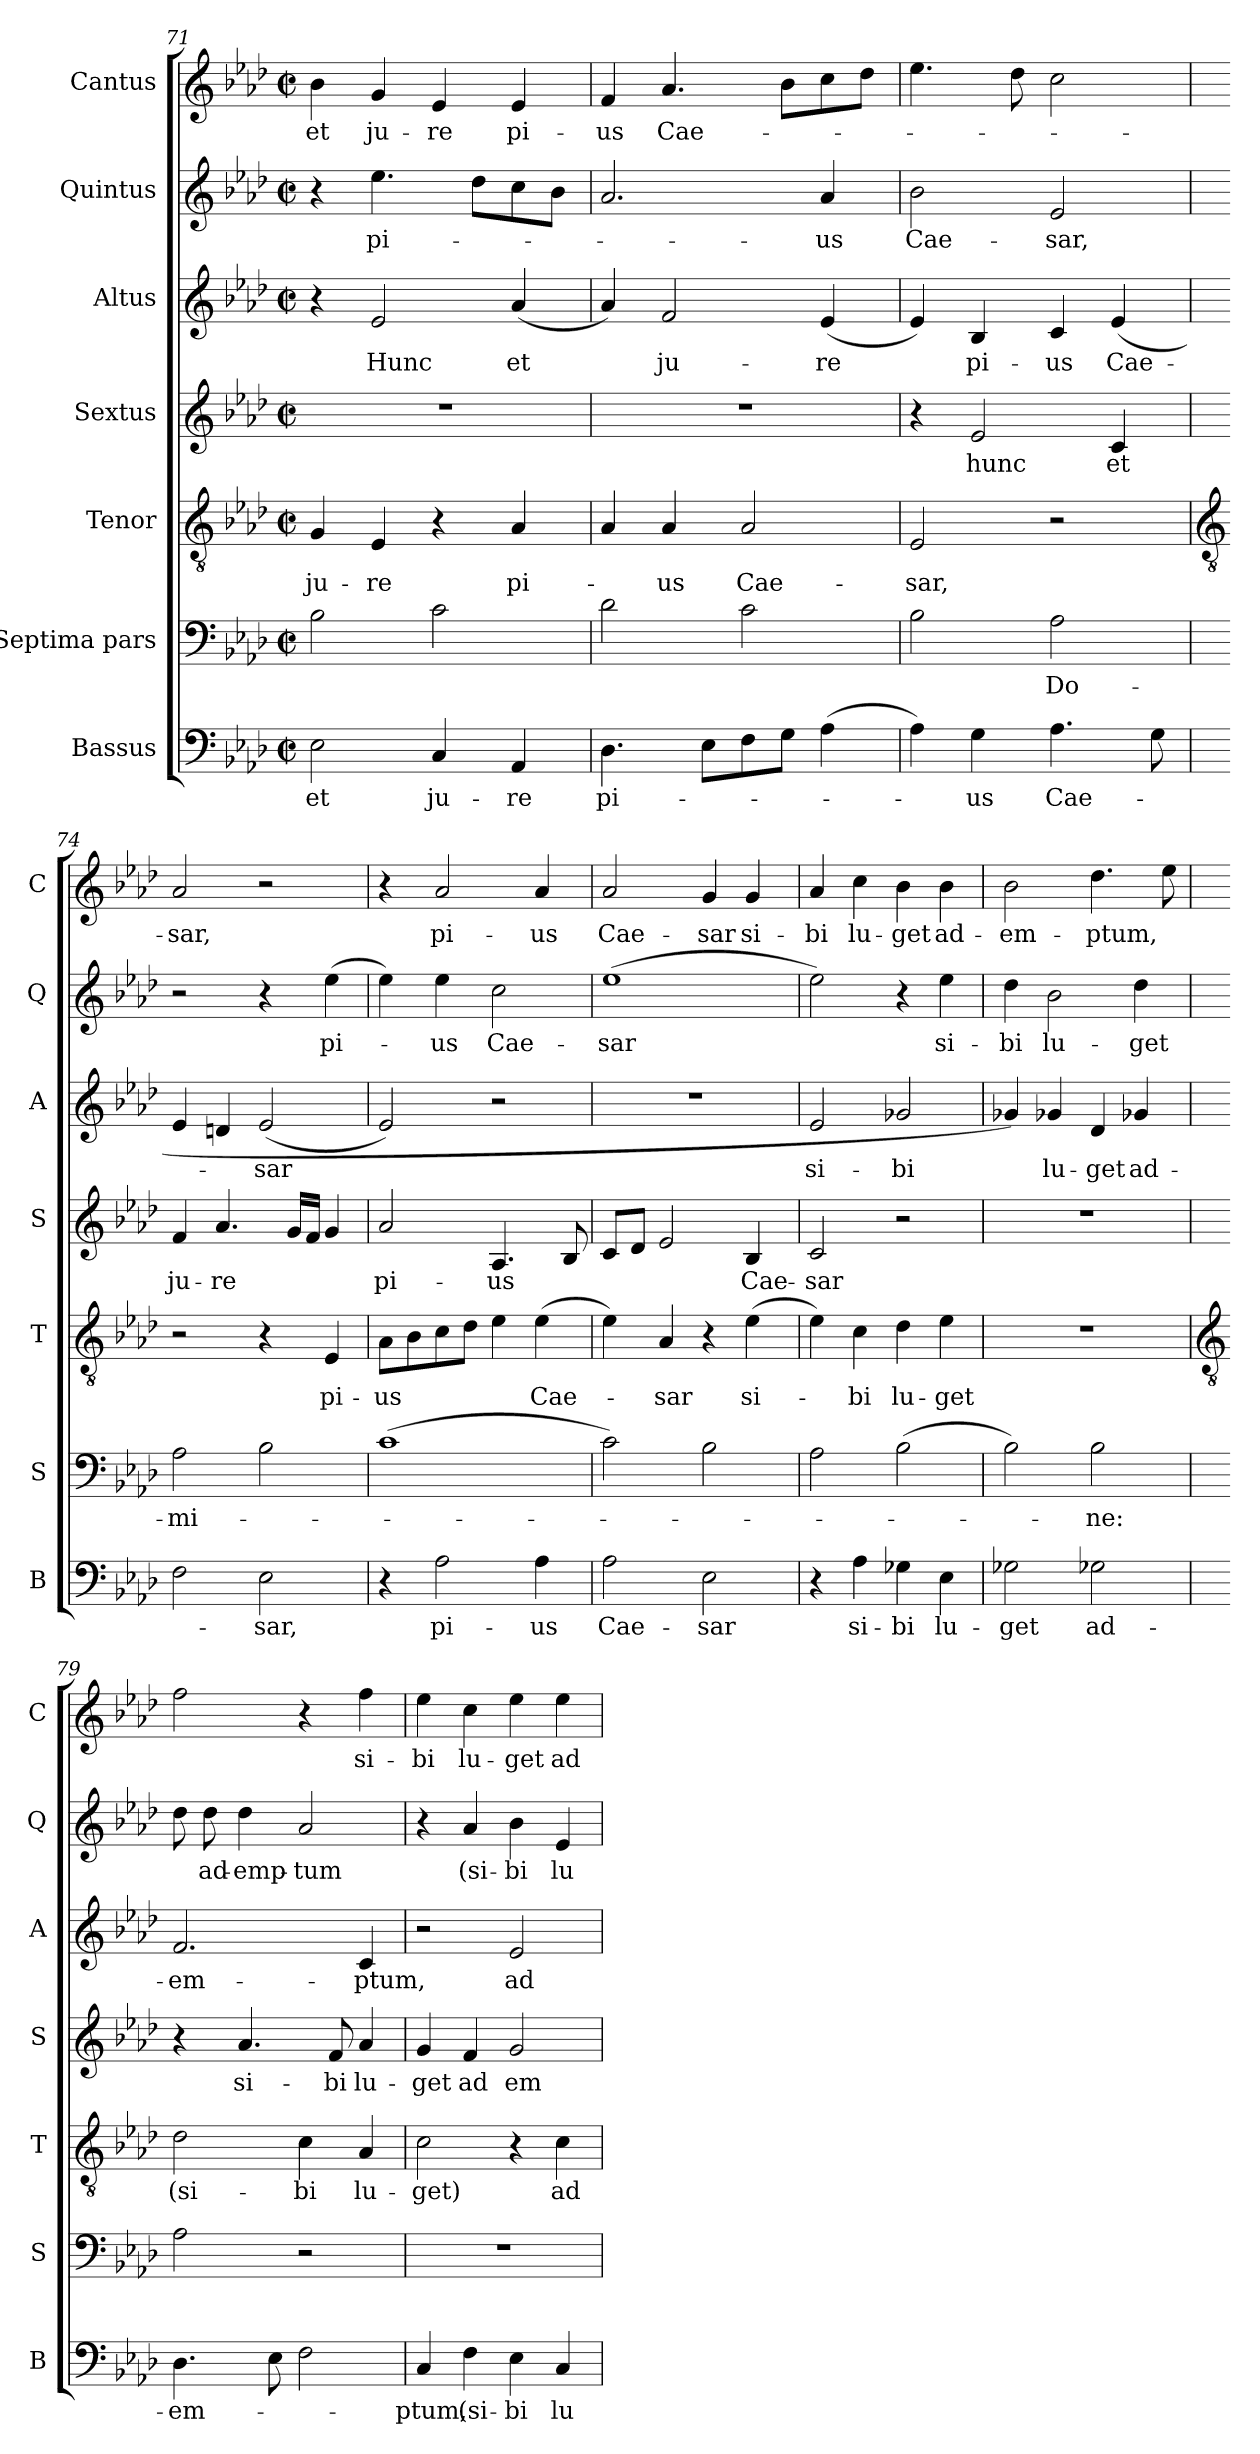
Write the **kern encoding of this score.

**kern	**text	**kern	**text	**kern	**text	**kern	**text	**kern	**text	**kern	**text	**kern	**text
*part7	*part7	*part6	*part6	*part5	*part5	*part4	*part4	*part3	*part3	*part2	*part2	*part1	*part1
*staff7	*staff7	*staff6	*staff6	*staff5	*staff5	*staff4	*staff4	*staff3	*staff3	*staff2	*staff2	*staff1	*staff1
*I"Bassus	*	*I"Septima pars	*	*I"Tenor	*	*I"Sextus	*	*I"Altus	*	*I"Quintus	*	*I"Cantus	*
*I'B	*	*I'S	*	*I'T	*	*I'S	*	*I'A	*	*I'Q	*	*I'C	*
*clefF4	*	*clefF4	*	*clefGv2	*	*clefG2	*	*clefG2	*	*clefG2	*	*clefG2	*
*k[b-e-a-d-]	*	*k[b-e-a-d-]	*	*k[b-e-a-d-]	*	*k[b-e-a-d-]	*	*k[b-e-a-d-]	*	*k[b-e-a-d-]	*	*k[b-e-a-d-]	*
*A-:	*	*A-:	*	*A-:	*	*A-:	*	*A-:	*	*A-:	*	*A-:	*
*M2/2	*	*M2/2	*	*M2/2	*	*M2/2	*	*M2/2	*	*M2/2	*	*M2/2	*
*met(c|)	*	*met(c|)	*	*met(c|)	*	*met(c|)	*	*met(c|)	*	*met(c|)	*	*met(c|)	*
=71	=71	=71	=71	=71	=71	=71	=71	=71	=71	=71	=71	=71	=71
!	!LO:LY:b	!	!	!	!LO:LY:b	!	!	!	!	!	!	!	!LO:LY:b
2E-	et	2B-	.	4G	ju-	1r	.	4r	.	4r	.	4b-	et
!	!	!	!	!	!LO:LY:b	!	!	!	!LO:LY:b	!	!LO:LY:b	!	!LO:LY:b
.	.	.	.	4E-	-re	.	.	2e-	Hunc	4.ee-	pi-	4g	ju-
!	!LO:LY:b	!	!	!	!	!	!	!	!	!	!	!	!LO:LY:b
4C	ju-	2c	.	4r	.	.	.	.	.	.	.	4e-	-re
.	.	.	.	.	.	.	.	.	.	8dd-L	.	.	.
!	!LO:LY:b	!	!	!	!LO:LY:b	!	!	!	!LO:LY:b	!	!	!	!LO:LY:b
4AA-	-re	.	.	4A-	pi-	.	.	(<4a-	et	8cc	.	4e-	pi-
.	.	.	.	.	.	.	.	.	.	8b-J	.	.	.
=72	=72	=72	=72	=72	=72	=72	=72	=72	=72	=72	=72	=72	=72
!	!LO:LY:b	!	!	!	!	!	!	!	!	!	!	!	!LO:LY:b
4.D-	pi-	2d-	.	4A-	.	1r	.	4a-)	.	2.a-	.	4f	-us
!	!	!	!	!	!LO:LY:b	!	!	!	!LO:LY:b	!	!	!	!LO:LY:b
.	.	.	.	4A-	-us	.	.	2f	ju-	.	.	4.a-	Cae-
8E-L	.	.	.	.	.	.	.	.	.	.	.	.	.
!	!	!	!	!	!LO:LY:b	!	!	!	!	!	!	!	!
8F	.	2c	.	2A-	Cae-	.	.	.	.	.	.	.	.
8GJ	.	.	.	.	.	.	.	.	.	.	.	8b-L	.
!	!	!	!	!	!	!	!	!	!LO:LY:b	!	!LO:LY:b	!	!
(>4A-	.	.	.	.	.	.	.	(<4e-	-re	4a-	-us	8cc	.
.	.	.	.	.	.	.	.	.	.	.	.	8dd-J	.
=73	=73	=73	=73	=73	=73	=73	=73	=73	=73	=73	=73	=73	=73
!	!	!	!	!	!LO:LY:b	!	!	!	!	!	!LO:LY:b	!	!
4A-)	.	2B-	.	2E-	-sar,	4r	.	4e-)	.	2b-	Cae-	4.ee-	.
!	!LO:LY:b	!	!	!	!	!	!LO:LY:b	!	!LO:LY:b	!	!	!	!
4G	-us	.	.	.	.	2e-	hunc	4B-	pi-	.	.	.	.
.	.	.	.	.	.	.	.	.	.	.	.	8dd-	.
!	!LO:LY:b	!	!LO:LY:b	!	!	!	!	!	!LO:LY:b	!	!LO:LY:b	!	!
4.A-	Cae-	2A-	Do-	2r	.	.	.	4c	-us	2e-	-sar,	2cc	.
!	!	!	!	!	!	!	!LO:LY:b	!	!LO:LY:b	!	!	!	!
.	.	.	.	.	.	4c	et	(<4e-	Cae-	.	.	.	.
8G	.	.	.	.	.	.	.	.	.	.	.	.	.
!!LO:LB:g=z
=74	=74	=74	=74	=74	=74	=74	=74	=74	=74	=74	=74	=74	=74
*	*	*	*	*clefGv2	*	*	*	*	*	*	*	*	*
!	!	!	!LO:LY:b	!	!	!	!LO:LY:b	!	!	!	!	!	!LO:LY:b
2F	.	2A-	-mi-	2r	.	4f	ju-	4e-	.	2r	.	2a-	-sar,
!	!	!	!	!	!	!	!LO:LY:b	!	!	!	!	!	!
.	.	.	.	.	.	4.a-	-re	4dn	.	.	.	.	.
!	!LO:LY:b	!	!	!	!	!	!	!	!LO:LY:b	!	!	!	!
2E-	-sar,	2B-	.	4r	.	.	.	(<2e-	-sar	4r	.	2r	.
.	.	.	.	.	.	16gLL	.	.	.	.	.	.	.
.	.	.	.	.	.	16fJJ	.	.	.	.	.	.	.
!	!	!	!	!	!LO:LY:b	!	!	!	!	!	!LO:LY:b	!	!
.	.	.	.	4E-	pi-	4g	.	.	.	(>4ee-	pi-	.	.
=75	=75	=75	=75	=75	=75	=75	=75	=75	=75	=75	=75	=75	=75
!	!	!	!	!	!LO:LY:b	!	!LO:LY:b	!	!	!	!	!	!
4r	.	(>1c	.	8A-L	-us	2a-	pi-	2e-)	.	4ee-)	.	4r	.
.	.	.	.	8B-	.	.	.	.	.	.	.	.	.
!	!LO:LY:b	!	!	!	!	!	!	!	!	!	!LO:LY:b	!	!LO:LY:b
2A-	pi-	.	.	8c	.	.	.	.	.	4ee-	-us	2a-	pi-
.	.	.	.	8d-J	.	.	.	.	.	.	.	.	.
!	!	!	!	!	!	!	!LO:LY:b	!	!	!	!LO:LY:b	!	!
.	.	.	.	4e-	.	4.A-	-us	2r	.	2cc	Cae-	.	.
!	!LO:LY:b	!	!	!	!LO:LY:b	!	!	!	!	!	!	!	!LO:LY:b
4A-	-us	.	.	(>4e-	Cae-	.	.	.	.	.	.	4a-	-us
.	.	.	.	.	.	8B-	.	.	.	.	.	.	.
=76	=76	=76	=76	=76	=76	=76	=76	=76	=76	=76	=76	=76	=76
!	!LO:LY:b	!	!	!	!	!	!	!	!	!	!LO:LY:b	!	!LO:LY:b
2A-	Cae-	2c)	.	4e-)	.	8cL	.	1r	.	(>1ee-	-sar	2a-	Cae-
.	.	.	.	.	.	8d-J	.	.	.	.	.	.	.
!	!	!	!	!	!LO:LY:b	!	!	!	!	!	!	!	!
.	.	.	.	4A-	-sar	2e-	.	.	.	.	.	.	.
!	!LO:LY:b	!	!	!	!	!	!	!	!	!	!	!	!LO:LY:b
2E-	-sar	2B-	.	4r	.	.	.	.	.	.	.	4g	-sar
!	!	!	!	!	!LO:LY:b	!	!LO:LY:b	!	!	!	!	!	!LO:LY:b
.	.	.	.	(>4e-	si-	4B-	Cae-	.	.	.	.	4g	si-
=77	=77	=77	=77	=77	=77	=77	=77	=77	=77	=77	=77	=77	=77
!	!	!	!	!	!	!	!LO:LY:b	!	!LO:LY:b	!	!	!	!LO:LY:b
4r	.	2A-	.	4e-)	.	2c	-sar	2e-	si-	2ee-)	.	4a-	-bi
!	!LO:LY:b	!	!	!	!LO:LY:b	!	!	!	!	!	!	!	!LO:LY:b
4A-	si-	.	.	4c	-bi	.	.	.	.	.	.	4cc	lu-
!	!LO:LY:b	!	!	!	!LO:LY:b	!	!	!	!LO:LY:b	!	!	!	!LO:LY:b
4G-X	-bi	(>2B-	.	4d-	lu-	2r	.	2g-X	-bi	4r	.	4b-	-get
!	!LO:LY:b	!	!	!	!LO:LY:b	!	!	!	!	!	!LO:LY:b	!	!LO:LY:b
4E-	lu-	.	.	4e-	-get	.	.	.	.	4ee-	si-	4b-	ad-
=78	=78	=78	=78	=78	=78	=78	=78	=78	=78	=78	=78	=78	=78
!	!LO:LY:b	!	!	!	!	!	!	!	!	!	!LO:LY:b	!	!LO:LY:b
2G-X	-get	2B-)	.	1r	.	1r	.	4g-X)	.	4dd-	-bi	2b-	-em-
!	!	!	!	!	!	!	!	!	!LO:LY:b	!	!LO:LY:b	!	!
.	.	.	.	.	.	.	.	4g-X	lu-	2b-	lu-	.	.
!	!LO:LY:b	!	!LO:LY:b	!	!	!	!	!	!LO:LY:b	!	!	!	!LO:LY:b
2G-X	ad-	2B-	-ne:	.	.	.	.	4d-	-get	.	.	4.dd-	-ptum,
!	!	!	!	!	!	!	!	!	!LO:LY:b	!	!LO:LY:b	!	!
.	.	.	.	.	.	.	.	4g-X	ad-	4dd-	-get	.	.
.	.	.	.	.	.	.	.	.	.	.	.	8ee-	.
!!LO:LB:g=z
=79	=79	=79	=79	=79	=79	=79	=79	=79	=79	=79	=79	=79	=79
*	*	*	*	*clefGv2	*	*	*	*	*	*	*	*	*
!	!LO:LY:b	!	!	!	!LO:LY:b	!	!	!	!LO:LY:b	!	!	!	!
4.D-	-em-	2A-	.	2d-	(si-	4r	.	2.f	-em-	8dd-	.	2ff	.
!	!	!	!	!	!	!	!	!	!	!	!LO:LY:b	!	!
.	.	.	.	.	.	.	.	.	.	8dd-	ad-	.	.
!	!	!	!	!	!	!	!LO:LY:b	!	!	!	!LO:LY:b	!	!
.	.	.	.	.	.	4.a-	si-	.	.	4dd-	-emp-	.	.
8E-	.	.	.	.	.	.	.	.	.	.	.	.	.
!	!	!	!	!	!LO:LY:b	!	!	!	!	!	!LO:LY:b	!	!
2F	.	2r	.	4c	-bi	.	.	.	.	2a-	-tum	4r	.
!	!	!	!	!	!	!	!LO:LY:b	!	!	!	!	!	!
.	.	.	.	.	.	8f	-bi	.	.	.	.	.	.
!	!	!	!	!	!LO:LY:b	!	!LO:LY:b	!	!LO:LY:b	!	!	!	!LO:LY:b
.	.	.	.	4A-	lu-	4a-	lu-	4c	-ptum,	.	.	4ff	si-
=80	=80	=80	=80	=80	=80	=80	=80	=80	=80	=80	=80	=80	=80
!	!LO:LY:b	!	!	!	!LO:LY:b	!	!LO:LY:b	!	!	!	!	!	!LO:LY:b
4C	-ptum,	1r	.	2c	-get)	4g	-get	2r	.	4r	.	4ee-	-bi
!	!LO:LY:b	!	!	!	!	!	!LO:LY:b	!	!	!	!LO:LY:b	!	!LO:LY:b
4F	(si-	.	.	.	.	4f	ad	.	.	4a-	(si-	4cc	lu-
!	!LO:LY:b	!	!	!	!	!	!LO:LY:b	!	!LO:LY:b	!	!LO:LY:b	!	!LO:LY:b
4E-	-bi	.	.	4r	.	2g	em-	2e-	ad	4b-	-bi	4ee-	-get
!	!LO:LY:b	!	!	!	!LO:LY:b	!	!	!	!	!	!LO:LY:b	!	!LO:LY:b
4C	lu-	.	.	4c	ad	.	.	.	.	4e-	lu-	4ee-	ad-
=	=	=	=	=	=	=	=	=	=	=	=	=	=
*-	*-	*-	*-	*-	*-	*-	*-	*-	*-	*-	*-	*-	*-
